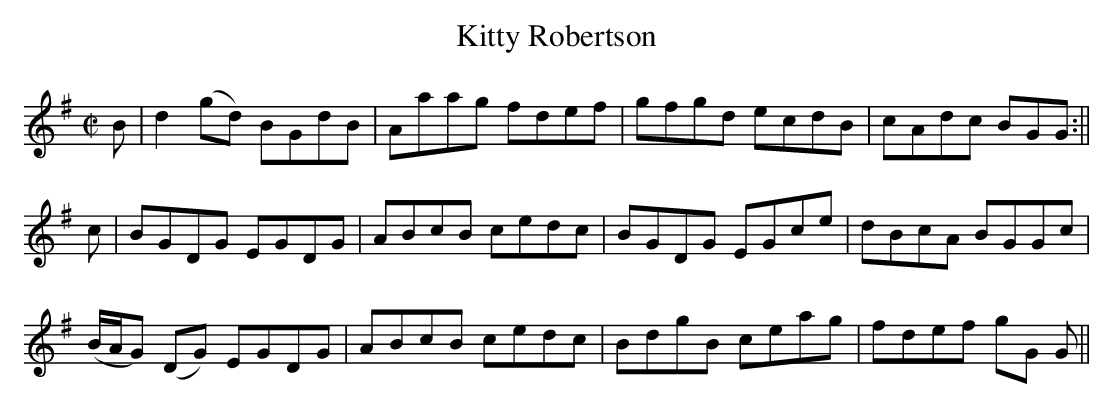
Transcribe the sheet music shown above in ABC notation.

X:1
T:Kitty Robertson
M:C|
L:1/8
K:G
B|d2 (gd) BGdB|Aaag fdef|gfgd ecdB|cAdc BGG:||
c|BGDG EGDG|ABcB cedc|BGDG EGce|dBcA BGGc|
(B/A/G) (DG) EGDG|ABcB cedc|BdgB ceag|fdef gG G||
